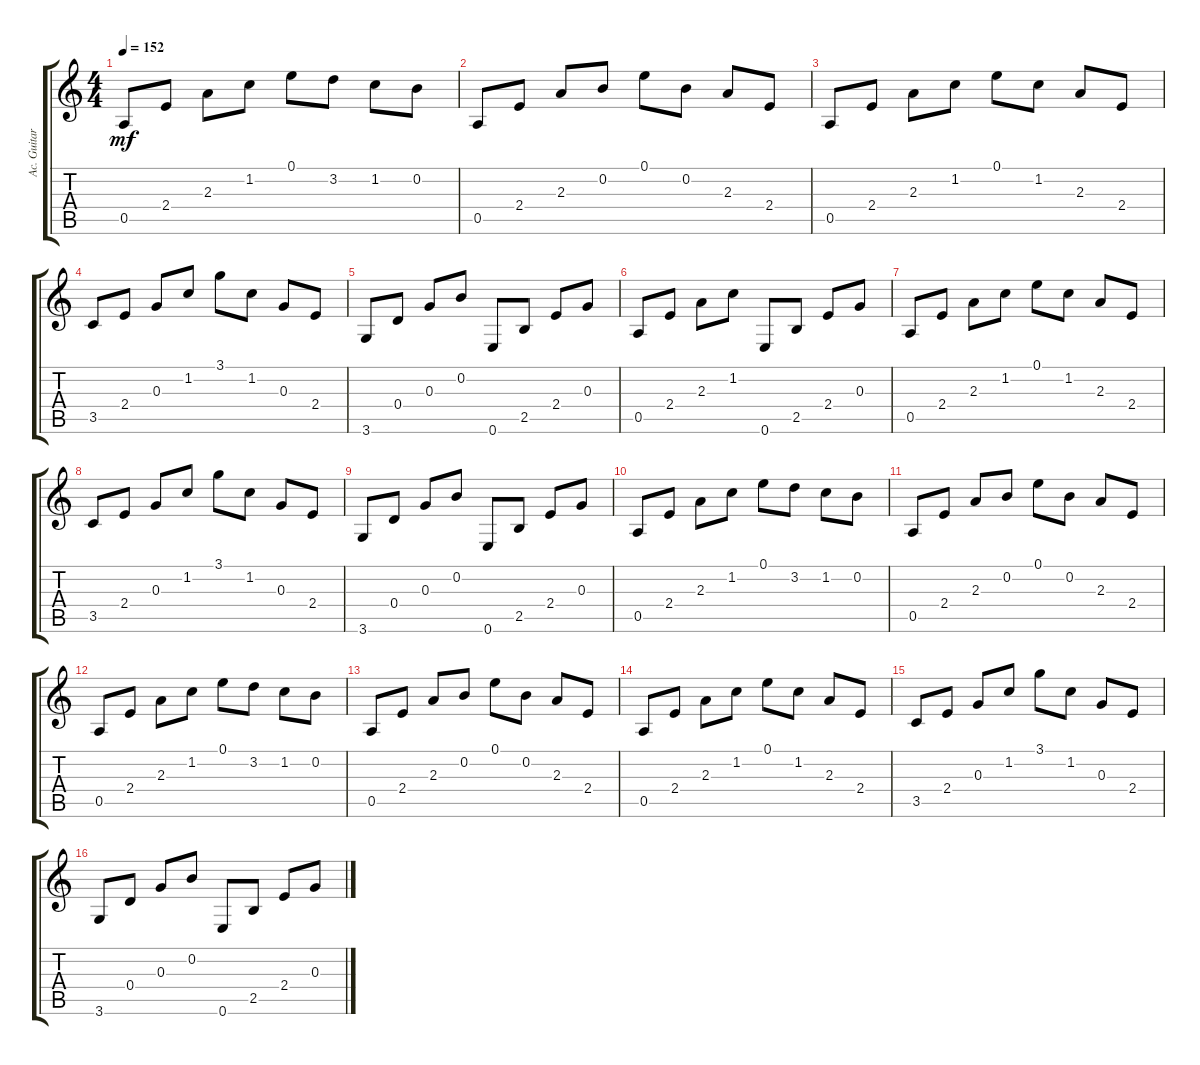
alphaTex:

\track ("Ac. Guitar II" "Ac. Guitar") {instrument acousticguitarsteel}
\staff {score tabs}
\tuning (E4 B3 G3 D3 A2 E2) {hide}
\ts (4 4)
\tempo 152
\clef g2
\ks c
0.5.8{dy mf} 2.4.8 2.3.8 1.2.8 0.1.8 3.2.8 1.2.8 0.2.8 |
0.5.8 2.4.8 2.3.8 0.2.8 0.1.8 0.2.8 2.3.8 2.4.8 |
0.5.8 2.4.8 2.3.8 1.2.8 0.1.8 1.2.8 2.3.8 2.4.8 |
3.5.8 2.4.8 0.3.8 1.2.8 3.1.8 1.2.8 0.3.8 2.4.8 |
3.6.8 0.4.8 0.3.8 0.2.8 0.6.8 2.5.8 2.4.8 0.3.8 |
0.5.8 2.4.8 2.3.8 1.2.8 0.6.8 2.5.8 2.4.8 0.3.8 |
0.5.8 2.4.8 2.3.8 1.2.8 0.1.8 1.2.8 2.3.8 2.4.8 |
3.5.8 2.4.8 0.3.8 1.2.8 3.1.8 1.2.8 0.3.8 2.4.8 |
3.6.8 0.4.8 0.3.8 0.2.8 0.6.8 2.5.8 2.4.8 0.3.8 |
0.5.8 2.4.8 2.3.8 1.2.8 0.1.8 3.2.8 1.2.8 0.2.8 |
0.5.8 2.4.8 2.3.8 0.2.8 0.1.8 0.2.8 2.3.8 2.4.8 |
0.5.8 2.4.8 2.3.8 1.2.8 0.1.8 3.2.8 1.2.8 0.2.8 |
0.5.8 2.4.8 2.3.8 0.2.8 0.1.8 0.2.8 2.3.8 2.4.8 |
0.5.8 2.4.8 2.3.8 1.2.8 0.1.8 1.2.8 2.3.8 2.4.8 |
3.5.8 2.4.8 0.3.8 1.2.8 3.1.8 1.2.8 0.3.8 2.4.8 |
3.6.8 0.4.8 0.3.8 0.2.8 0.6.8 2.5.8 2.4.8 0.3.8
